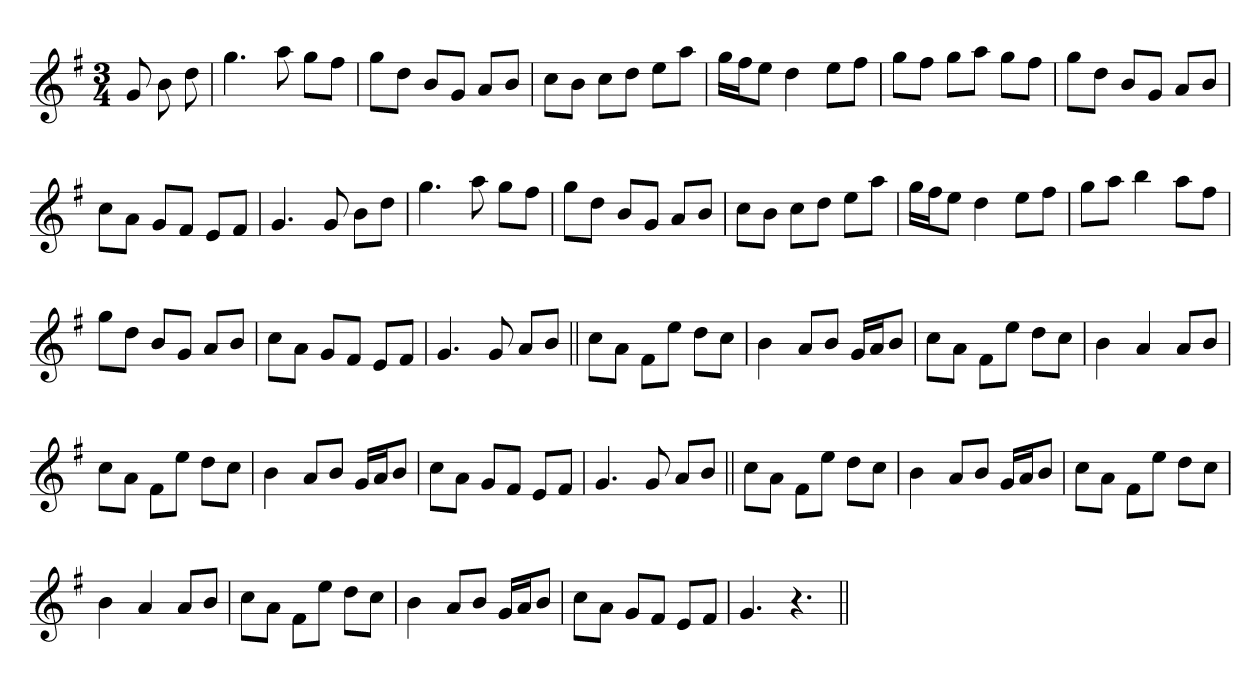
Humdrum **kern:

**kern
*part1
*staff1
*clefG2
*k[f#]
*G:
*M3/4
=1
8g
8b
8dd
=
4.gg
8aa
8ggL
8ff#J
=
8ggL
8ddJ
8bL
8gJ
8aL
8bJ
=
8ccL
8bJ
8ccL
8ddJ
8eeL
8aaJ
=
16ggLL
16ff#J
8eeJ
4dd
8eeL
8ff#J
=
8ggL
8ff#J
8ggL
8aaJ
8ggL
8ff#J
=
8ggL
8ddJ
8bL
8gJ
8aL
8bJ
=
8ccL
8aJ
8gL
8f#J
8eL
8f#J
=
4.g
8g
8bL
8ddJ
=
4.gg
8aa
8ggL
8ff#J
=
8ggL
8ddJ
8bL
8gJ
8aL
8bJ
=
8ccL
8bJ
8ccL
8ddJ
8eeL
8aaJ
=
16ggLL
16ff#J
8eeJ
4dd
8eeL
8ff#J
=
8ggL
8aaJ
4bb
8aaL
8ff#J
=
8ggL
8ddJ
8bL
8gJ
8aL
8bJ
=
8ccL
8aJ
8gL
8f#J
8eL
8f#J
=
4.g
8g
8aL
8bJ
=||
8ccL
8aJ
8f#L
8eeJ
8ddL
8ccJ
=
4b
8aL
8bJ
16gLL
16aJ
8bJ
=
8ccL
8aJ
8f#L
8eeJ
8ddL
8ccJ
=
4b
4a
8aL
8bJ
=
8ccL
8aJ
8f#L
8eeJ
8ddL
8ccJ
=
4b
8aL
8bJ
16gLL
16aJ
8bJ
=
8ccL
8aJ
8gL
8f#J
8eL
8f#J
=
4.g
8g
8aL
8bJ
=||
8ccL
8aJ
8f#L
8eeJ
8ddL
8ccJ
=
4b
8aL
8bJ
16gLL
16aJ
8bJ
=
8ccL
8aJ
8f#L
8eeJ
8ddL
8ccJ
=
4b
4a
8aL
8bJ
=
8ccL
8aJ
8f#L
8eeJ
8ddL
8ccJ
=
4b
8aL
8bJ
16gLL
16aJ
8bJ
=
8ccL
8aJ
8gL
8f#J
8eL
8f#J
=
4.g
4.r
=||
*-
